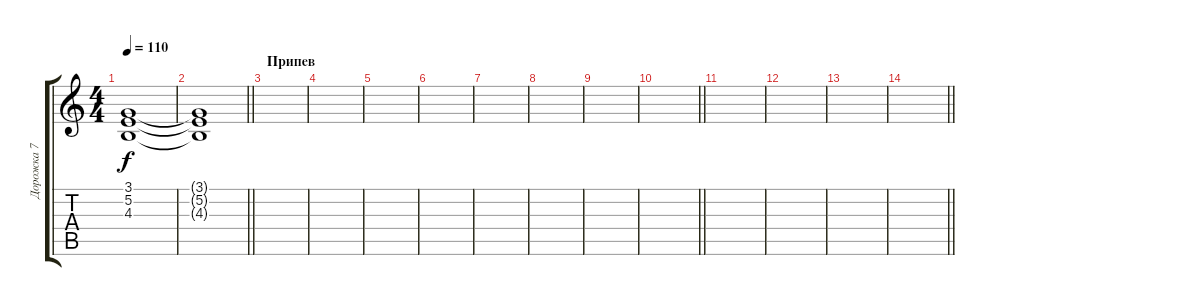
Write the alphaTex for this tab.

\track ("Дорожка 7" "Дорожка 7") {instrument pad2warm}
\staff {score tabs}
\tuning (E4 B3 G3 D3 A2 E2) {hide}
\ts (4 4)
\tempo 110
\clef g2
\ks c
(3.1{t} 5.2{t} 4.3{t}).1{dy f} |
\barLineRight lightlight
(3.1{t} 5.2{t} 4.3{t}).1 |
\section ("" "Припев")
|
|
|
|
|
|
|
\barLineRight lightlight
|
|
|
|
\barLineRight lightlight
